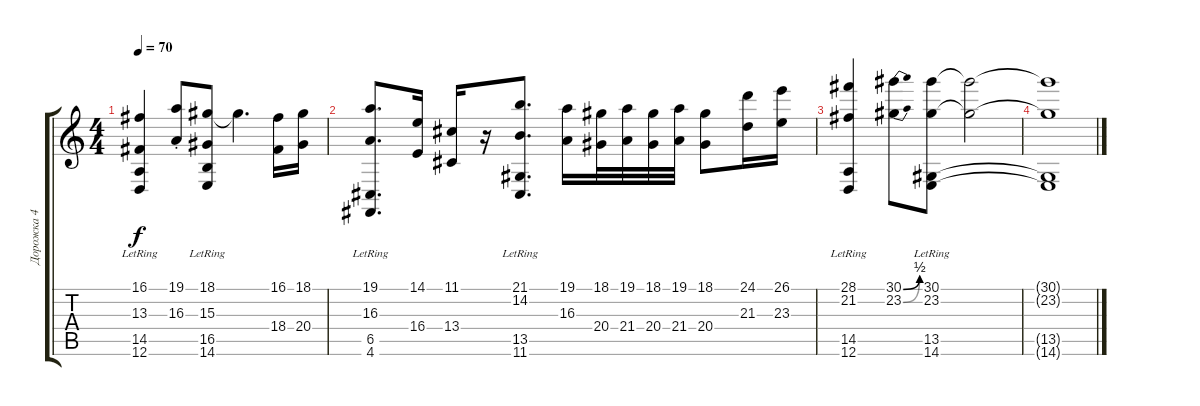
\track ("Дорожка 4" "Дорожка 4") {instrument stringensemble1}
\staff {score tabs}
\tuning (D4 A3 F3 C3 G2 D2) {hide}
\ts (4 4)
\tempo 70
\clef g2
\ks c
(16.1 13.3 14.5{lr} 12.6{lr}).4{dy f} (19.1{st} 16.3).8 (18.1 15.3 16.5{lr} 14.6{lr}).8 18.1{t}.4{d} (16.1 18.4).16 (18.1 20.4).16 |
(19.1 16.3 6.5{lr} 4.6{lr}).8{d} (14.1 16.4).16 (11.1 13.4).16 r.16 (21.1 14.2 13.5{lr} 11.6{lr}).8{d} (19.1 16.3).16 (18.1 20.4).32 (19.1 21.4).32 (18.1 20.4).32 (19.1 21.4).32 (18.1 20.4).8 (24.1 21.3).16 (26.1 23.3).16 |
(28.1 21.2 14.5{lr} 12.6{lr}).4 (30.1{be (bend 0 0 60 2)} 23.2{be (bend 0 0 60 2)}).8 (30.1 23.2 13.5{lr} 14.6{lr}).8 (30.1{t} 23.2{t}).2 |
(30.1{t} 23.2{t} 13.5{t} 14.6{t}).1
